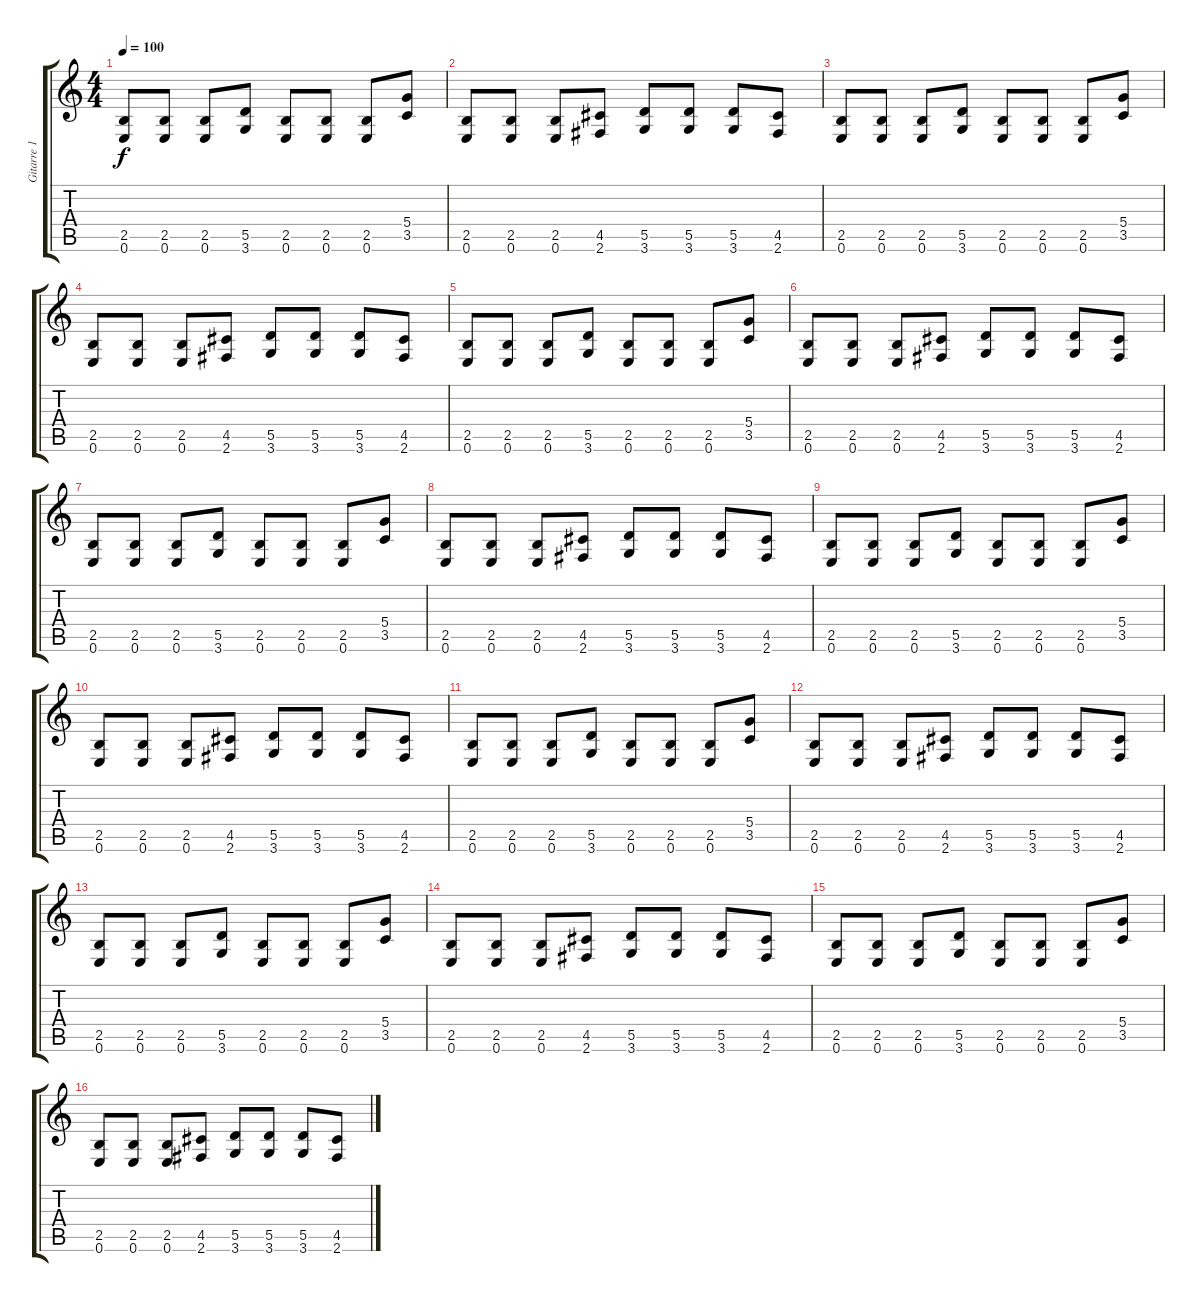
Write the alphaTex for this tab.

\track ("Gitarre 1" "Gitarre 1") {instrument distortionguitar}
\staff {score tabs}
\tuning (E4 B3 G3 D3 A2 E2) {hide}
\ts (4 4)
\tempo 100
\clef g2
\ks c
(2.5 0.6).8{dy f} (2.5 0.6).8 (2.5 0.6).8 (5.5 3.6).8 (2.5 0.6).8 (2.5 0.6).8 (2.5 0.6).8 (5.4 3.5).8 |
(2.5 0.6).8 (2.5 0.6).8 (2.5 0.6).8 (4.5 2.6).8 (5.5 3.6).8 (5.5 3.6).8 (5.5 3.6).8 (4.5 2.6).8 |
(2.5 0.6).8 (2.5 0.6).8 (2.5 0.6).8 (5.5 3.6).8 (2.5 0.6).8 (2.5 0.6).8 (2.5 0.6).8 (5.4 3.5).8 |
(2.5 0.6).8 (2.5 0.6).8 (2.5 0.6).8 (4.5 2.6).8 (5.5 3.6).8 (5.5 3.6).8 (5.5 3.6).8 (4.5 2.6).8 |
(2.5 0.6).8 (2.5 0.6).8 (2.5 0.6).8 (5.5 3.6).8 (2.5 0.6).8 (2.5 0.6).8 (2.5 0.6).8 (5.4 3.5).8 |
(2.5 0.6).8 (2.5 0.6).8 (2.5 0.6).8 (4.5 2.6).8 (5.5 3.6).8 (5.5 3.6).8 (5.5 3.6).8 (4.5 2.6).8 |
(2.5 0.6).8 (2.5 0.6).8 (2.5 0.6).8 (5.5 3.6).8 (2.5 0.6).8 (2.5 0.6).8 (2.5 0.6).8 (5.4 3.5).8 |
(2.5 0.6).8 (2.5 0.6).8 (2.5 0.6).8 (4.5 2.6).8 (5.5 3.6).8 (5.5 3.6).8 (5.5 3.6).8 (4.5 2.6).8 |
(2.5 0.6).8 (2.5 0.6).8 (2.5 0.6).8 (5.5 3.6).8 (2.5 0.6).8 (2.5 0.6).8 (2.5 0.6).8 (5.4 3.5).8 |
(2.5 0.6).8 (2.5 0.6).8 (2.5 0.6).8 (4.5 2.6).8 (5.5 3.6).8 (5.5 3.6).8 (5.5 3.6).8 (4.5 2.6).8 |
(2.5 0.6).8 (2.5 0.6).8 (2.5 0.6).8 (5.5 3.6).8 (2.5 0.6).8 (2.5 0.6).8 (2.5 0.6).8 (5.4 3.5).8 |
(2.5 0.6).8 (2.5 0.6).8 (2.5 0.6).8 (4.5 2.6).8 (5.5 3.6).8 (5.5 3.6).8 (5.5 3.6).8 (4.5 2.6).8 |
(2.5 0.6).8 (2.5 0.6).8 (2.5 0.6).8 (5.5 3.6).8 (2.5 0.6).8 (2.5 0.6).8 (2.5 0.6).8 (5.4 3.5).8 |
(2.5 0.6).8 (2.5 0.6).8 (2.5 0.6).8 (4.5 2.6).8 (5.5 3.6).8 (5.5 3.6).8 (5.5 3.6).8 (4.5 2.6).8 |
(2.5 0.6).8 (2.5 0.6).8 (2.5 0.6).8 (5.5 3.6).8 (2.5 0.6).8 (2.5 0.6).8 (2.5 0.6).8 (5.4 3.5).8 |
(2.5 0.6).8 (2.5 0.6).8 (2.5 0.6).8 (4.5 2.6).8 (5.5 3.6).8 (5.5 3.6).8 (5.5 3.6).8 (4.5 2.6).8
